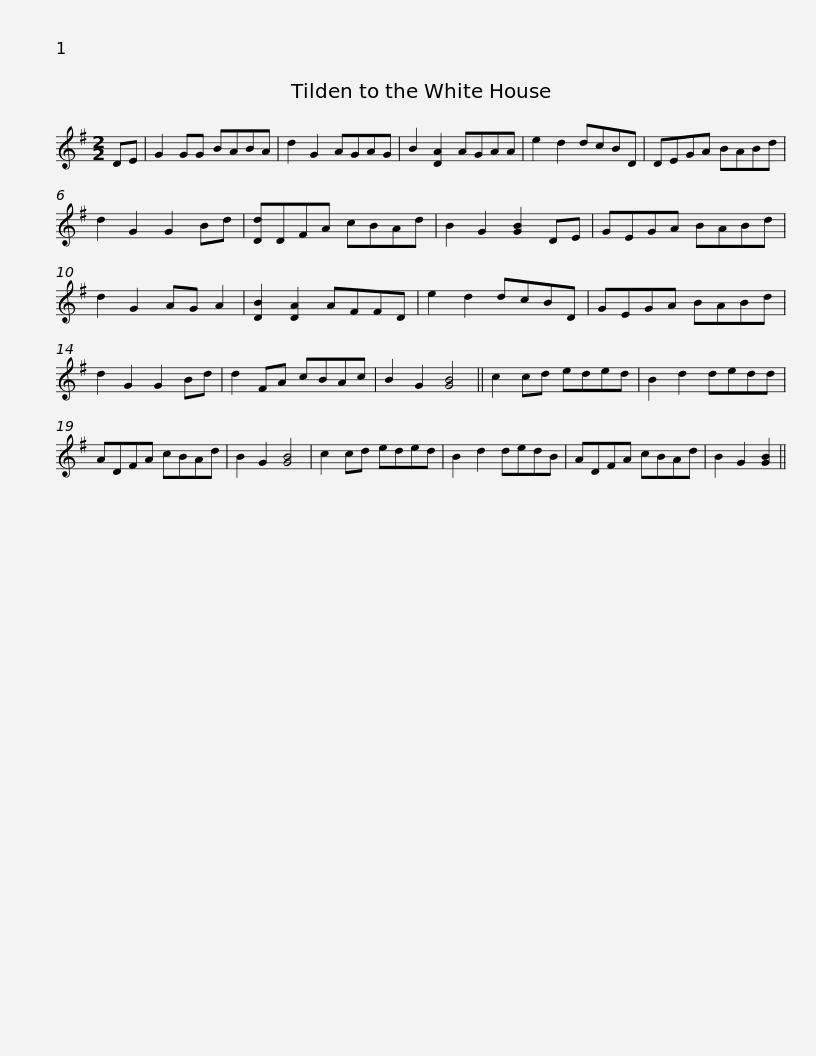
X:1
L:1/8
M:2/2
I:linebreak $
K:G
V:1 treble
V:1
 DE | G2 GG BABA | d2 G2 AGAG | B2 [DA]2 AGAA | e2 d2 dcBD | %5
 DEGA BABd | d2 G2 G2 Bd |$ [Dd]DFA cBAd | B2 G2 [GB]2 DE | GEGA BABd | %10
 d2 G2 AG A2 | [DB]2 [DA]2 AFFD | e2 d2 dcBD | GEGA BABd |$ d2 G2 G2 Bd | %15
 d2 FA cBAc | B2 G2 [GB]4 || c2 cd eded | B2 d2 dedd | ADFA cBAd | %20
 B2 G2 [GB]4 |$ c2 cd eded | B2 d2 dedB | ADFA cBAd | B2 G2 [GB]2 || %25
